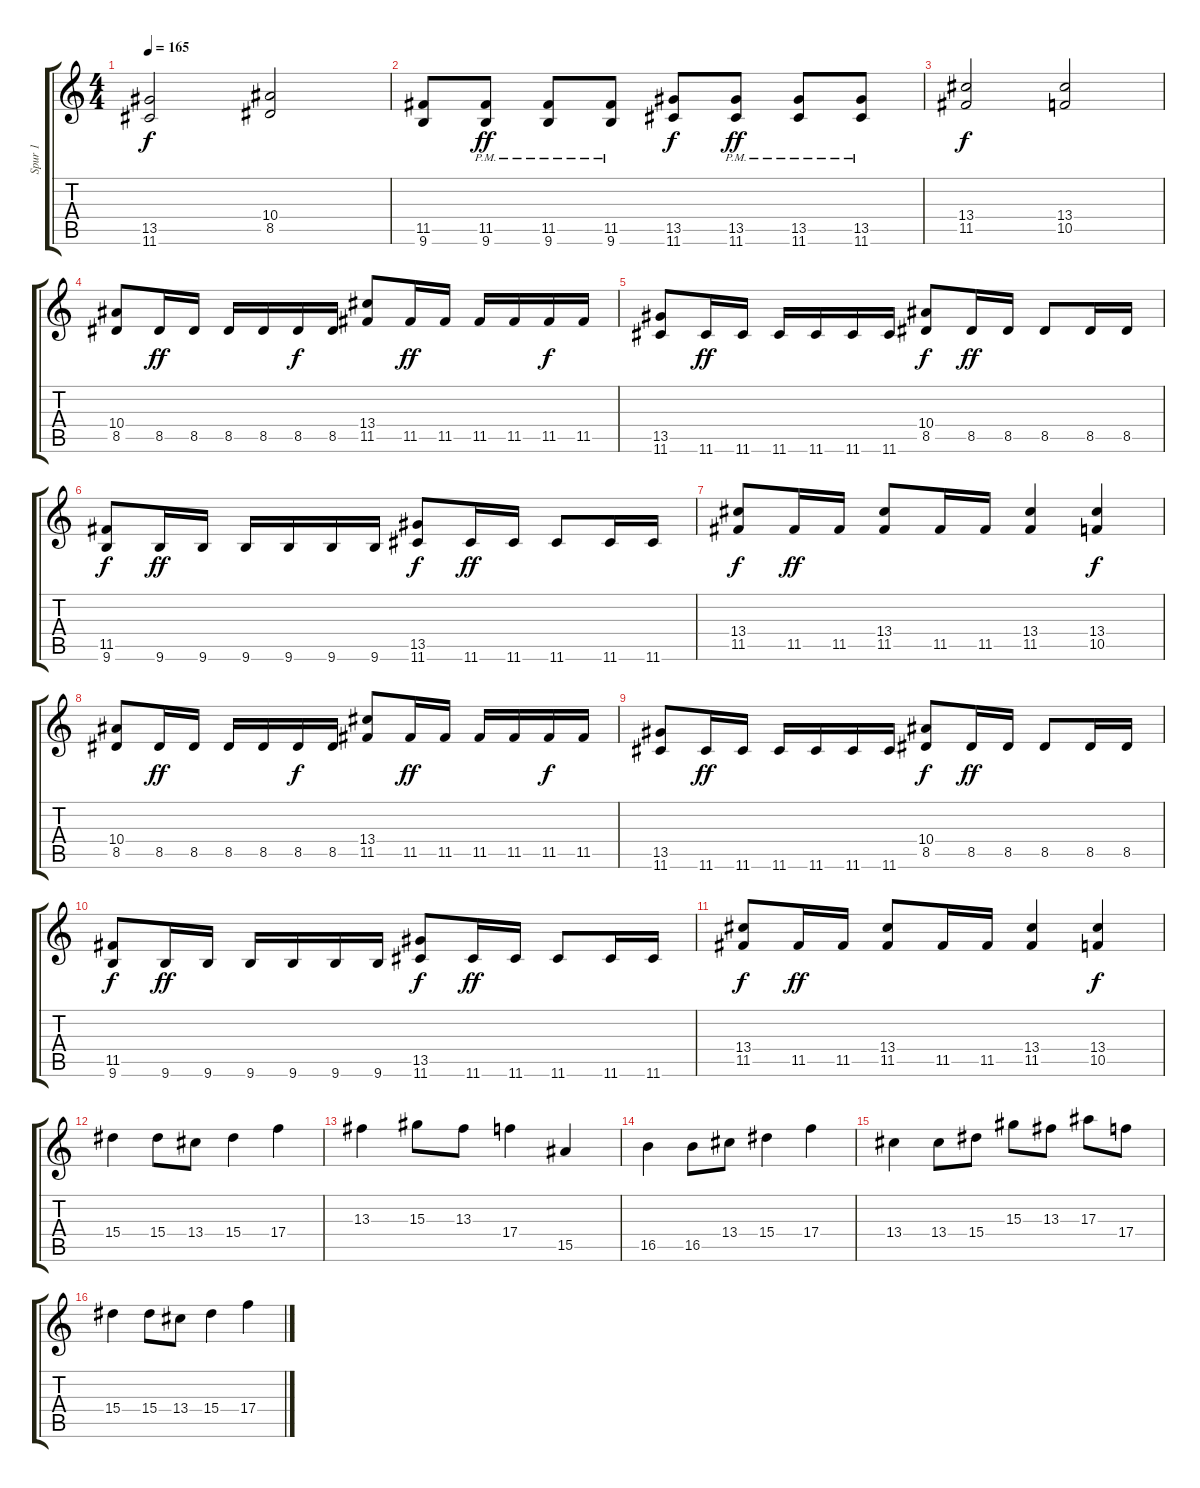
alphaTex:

\track ("Spur 1" "Spur 1") {instrument distortionguitar}
\staff {score tabs}
\tuning (D4 A3 F3 C3 G2 D2) {hide}
\ts (4 4)
\tempo 165
\clef g2
\ks c
(13.5 11.6).2{dy f} (10.4 8.5).2 |
(11.5 9.6).8 (11.5{pm} 9.6{pm}).8{dy ff} (11.5{pm} 9.6{pm}).8 (11.5{pm} 9.6{pm}).8 (13.5 11.6).8{dy f} (13.5{pm} 11.6{pm}).8{dy ff} (13.5{pm} 11.6{pm}).8 (13.5{pm} 11.6{pm}).8 |
(13.4 11.5).2{dy f} (13.4 10.5).2 |
(10.4 8.5).8 8.5.16{dy ff} 8.5.16 8.5.16 8.5.16 8.5.16{dy f} 8.5.16 (13.4 11.5).8 11.5.16{dy ff} 11.5.16 11.5.16 11.5.16 11.5.16{dy f} 11.5.16 |
(13.5 11.6).8 11.6.16{dy ff} 11.6.16 11.6.16 11.6.16 11.6.16 11.6.16 (10.4 8.5).8{dy f} 8.5.16{dy ff} 8.5.16 8.5.8 8.5.16 8.5.16 |
(11.5 9.6).8{dy f} 9.6.16{dy ff} 9.6.16 9.6.16 9.6.16 9.6.16 9.6.16 (13.5 11.6).8{dy f} 11.6.16{dy ff} 11.6.16 11.6.8 11.6.16 11.6.16 |
(13.4 11.5).8{dy f} 11.5.16{dy ff} 11.5.16 (13.4 11.5).8 11.5.16 11.5.16 (13.4 11.5).4 (13.4 10.5).4{dy f} |
(10.4 8.5).8 8.5.16{dy ff} 8.5.16 8.5.16 8.5.16 8.5.16{dy f} 8.5.16 (13.4 11.5).8 11.5.16{dy ff} 11.5.16 11.5.16 11.5.16 11.5.16{dy f} 11.5.16 |
(13.5 11.6).8 11.6.16{dy ff} 11.6.16 11.6.16 11.6.16 11.6.16 11.6.16 (10.4 8.5).8{dy f} 8.5.16{dy ff} 8.5.16 8.5.8 8.5.16 8.5.16 |
(11.5 9.6).8{dy f} 9.6.16{dy ff} 9.6.16 9.6.16 9.6.16 9.6.16 9.6.16 (13.5 11.6).8{dy f} 11.6.16{dy ff} 11.6.16 11.6.8 11.6.16 11.6.16 |
(13.4 11.5).8{dy f} 11.5.16{dy ff} 11.5.16 (13.4 11.5).8 11.5.16 11.5.16 (13.4 11.5).4 (13.4 10.5).4{dy f} |
15.4.4 15.4.8 13.4.8 15.4.4 17.4.4 |
13.3.4 15.3.8 13.3.8 17.4.4 15.5.4 |
16.5.4 16.5.8 13.4.8 15.4.4 17.4.4 |
13.4.4 13.4.8 15.4.8 15.3.8 13.3.8 17.3.8 17.4.8 |
15.4.4 15.4.8 13.4.8 15.4.4 17.4.4
